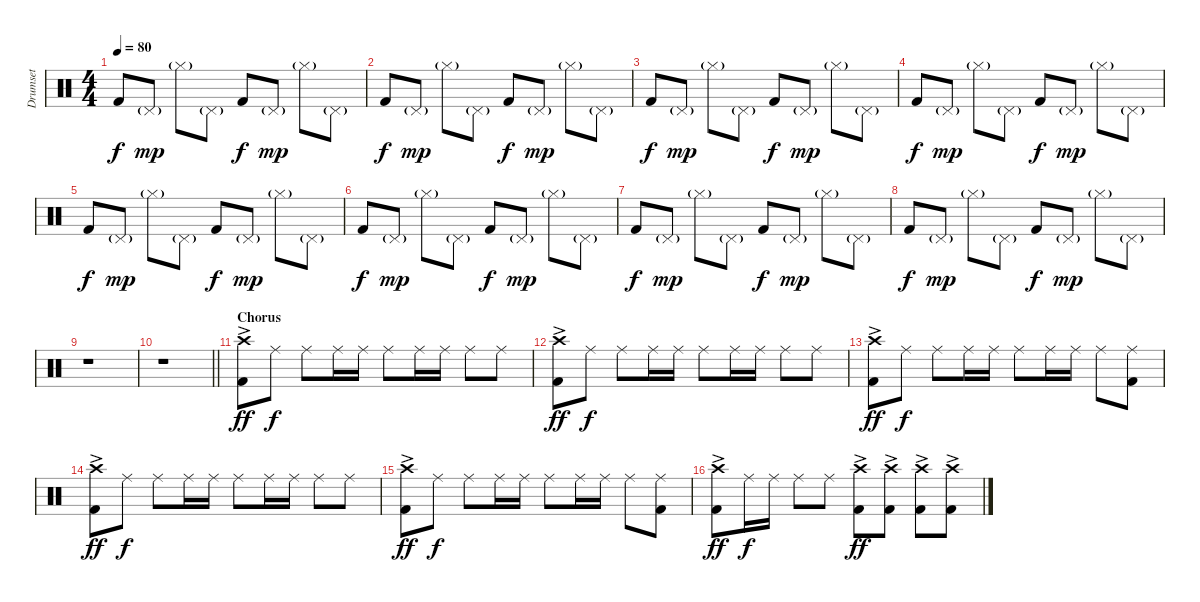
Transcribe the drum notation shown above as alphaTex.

\track ("Drumset" "Drumset") {instrument percussion}
\staff {score}
\articulation defaults
\ts (4 4)
\tempo 80
\clef neutral
\ks c "Kick (hit) 2".8{dy f} "Pedal Hi-Hat (hit)"{g}.8{dy mp} "Hi-Hat (closed)"{g}.8 "Pedal Hi-Hat (hit)"{g}.8 "Kick (hit) 2".8{dy f} "Pedal Hi-Hat (hit)"{g}.8{dy mp} "Hi-Hat (closed)"{g}.8 "Pedal Hi-Hat (hit)"{g}.8
|
"Kick (hit) 2".8{dy f} "Pedal Hi-Hat (hit)"{g}.8{dy mp} "Hi-Hat (closed)"{g}.8 "Pedal Hi-Hat (hit)"{g}.8 "Kick (hit) 2".8{dy f} "Pedal Hi-Hat (hit)"{g}.8{dy mp} "Hi-Hat (closed)"{g}.8 "Pedal Hi-Hat (hit)"{g}.8 |
"Kick (hit) 2".8{dy f} "Pedal Hi-Hat (hit)"{g}.8{dy mp} "Hi-Hat (closed)"{g}.8 "Pedal Hi-Hat (hit)"{g}.8 "Kick (hit) 2".8{dy f} "Pedal Hi-Hat (hit)"{g}.8{dy mp} "Hi-Hat (closed)"{g}.8 "Pedal Hi-Hat (hit)"{g}.8 |
"Kick (hit) 2".8{dy f} "Pedal Hi-Hat (hit)"{g}.8{dy mp} "Hi-Hat (closed)"{g}.8 "Pedal Hi-Hat (hit)"{g}.8 "Kick (hit) 2".8{dy f} "Pedal Hi-Hat (hit)"{g}.8{dy mp} "Hi-Hat (closed)"{g}.8 "Pedal Hi-Hat (hit)"{g}.8 |
"Kick (hit) 2".8{dy f} "Pedal Hi-Hat (hit)"{g}.8{dy mp} "Hi-Hat (closed)"{g}.8 "Pedal Hi-Hat (hit)"{g}.8 "Kick (hit) 2".8{dy f} "Pedal Hi-Hat (hit)"{g}.8{dy mp} "Hi-Hat (closed)"{g}.8 "Pedal Hi-Hat (hit)"{g}.8 |
"Kick (hit) 2".8{dy f} "Pedal Hi-Hat (hit)"{g}.8{dy mp} "Hi-Hat (closed)"{g}.8 "Pedal Hi-Hat (hit)"{g}.8 "Kick (hit) 2".8{dy f} "Pedal Hi-Hat (hit)"{g}.8{dy mp} "Hi-Hat (closed)"{g}.8 "Pedal Hi-Hat (hit)"{g}.8 |
"Kick (hit) 2".8{dy f} "Pedal Hi-Hat (hit)"{g}.8{dy mp} "Hi-Hat (closed)"{g}.8 "Pedal Hi-Hat (hit)"{g}.8 "Kick (hit) 2".8{dy f} "Pedal Hi-Hat (hit)"{g}.8{dy mp} "Hi-Hat (closed)"{g}.8 "Pedal Hi-Hat (hit)"{g}.8 |
"Kick (hit) 2".8{dy f} "Pedal Hi-Hat (hit)"{g}.8{dy mp} "Hi-Hat (closed)"{g}.8 "Pedal Hi-Hat (hit)"{g}.8 "Kick (hit) 2".8{dy f} "Pedal Hi-Hat (hit)"{g}.8{dy mp} "Hi-Hat (closed)"{g}.8 "Pedal Hi-Hat (hit)"{g}.8 |
r.1 |
\barLineRight lightlight
r.1 |
\section ("" "Chorus")
("Crash high (hit)"{ac} "Kick (hit) 2").8{dy ff} "Ride (middle)".8{dy f} "Ride (middle)".8 "Ride (middle)".16 "Ride (middle)".16 "Ride (middle)".8 "Ride (middle)".16 "Ride (middle)".16 "Ride (middle)".8 "Ride (middle)".8 |
("Crash high (hit)"{ac} "Kick (hit) 2").8{dy ff} "Ride (middle)".8{dy f} "Ride (middle)".8 "Ride (middle)".16 "Ride (middle)".16 "Ride (middle)".8 "Ride (middle)".16 "Ride (middle)".16 "Ride (middle)".8 "Ride (middle)".8 |
("Crash high (hit)"{ac} "Kick (hit) 2").8{dy ff} "Ride (middle)".8{dy f} "Ride (middle)".8 "Ride (middle)".16 "Ride (middle)".16 "Ride (middle)".8 "Ride (middle)".16 "Ride (middle)".16 "Ride (middle)".8 ("Ride (middle)" "Kick (hit) 2").8 |
("Crash high (hit)"{ac} "Kick (hit) 2").8{dy ff} "Ride (middle)".8{dy f} "Ride (middle)".8 "Ride (middle)".16 "Ride (middle)".16 "Ride (middle)".8 "Ride (middle)".16 "Ride (middle)".16 "Ride (middle)".8 "Ride (middle)".8 |
("Crash high (hit)"{ac} "Kick (hit) 2").8{dy ff} "Ride (middle)".8{dy f} "Ride (middle)".8 "Ride (middle)".16 "Ride (middle)".16 "Ride (middle)".8 "Ride (middle)".16 "Ride (middle)".16 "Ride (middle)".8 ("Ride (middle)" "Kick (hit) 2").8 |
("Crash high (hit)"{ac} "Kick (hit) 2").8{dy ff} "Ride (middle)".16{dy f} "Ride (middle)".16 "Ride (middle)".8 "Ride (middle)".8 ("Crash high (hit)"{ac} "Kick (hit) 2").8{dy ff} ("Crash high (hit)"{ac} "Kick (hit) 2").8 ("Crash high (hit)"{ac} "Kick (hit) 2").8 ("Crash high (hit)"{ac} "Kick (hit) 2").8
